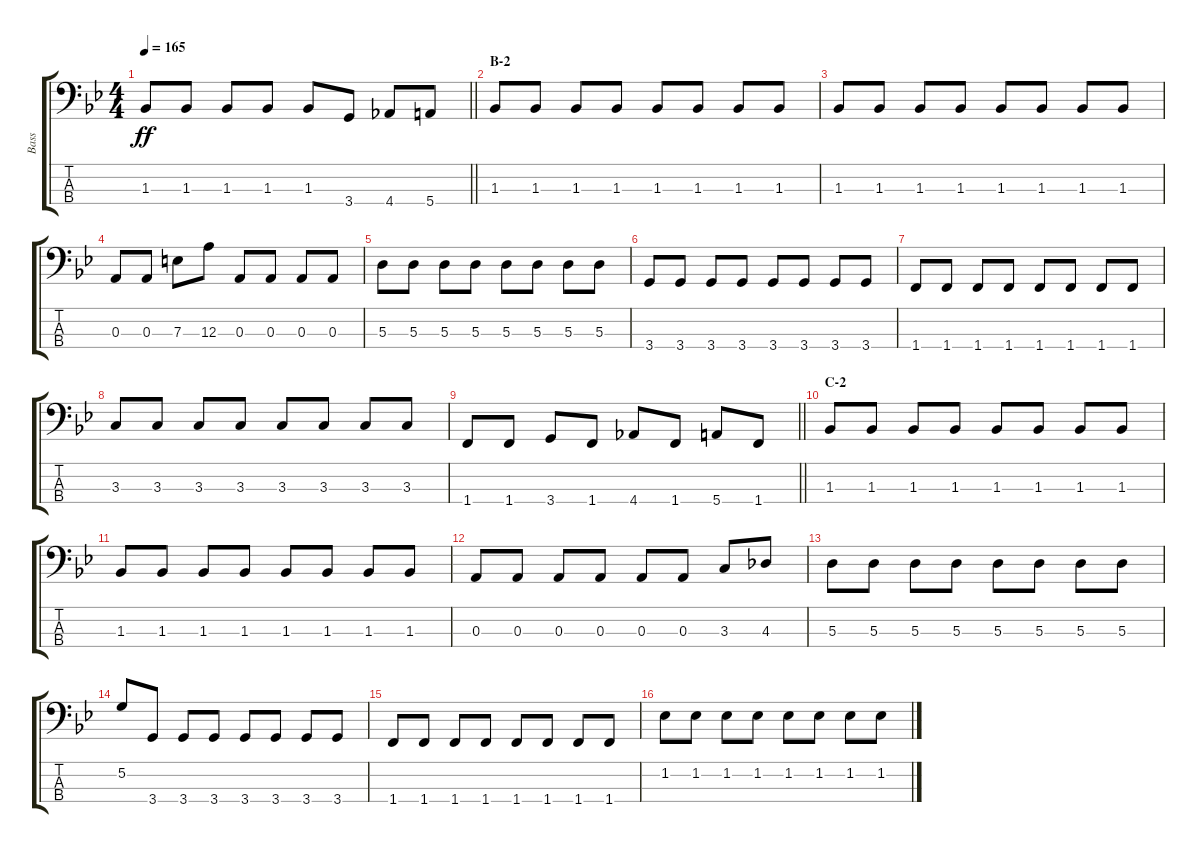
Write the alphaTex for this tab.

\track ("Bass" "Bass") {instrument electricbasspick}
\staff {score tabs}
\tuning (G2 D2 A1 E1) {hide}
\ts (4 4)
\tempo 165
\clef f4
\barLineRight lightlight
\ks bb
1.3.8{dy ff} 1.3.8 1.3.8 1.3.8 1.3.8 3.4.8 4.4.8 5.4.8 |
\section ("" "B-2")
1.3.8 1.3.8 1.3.8 1.3.8 1.3.8 1.3.8 1.3.8 1.3.8 |
1.3.8 1.3.8 1.3.8 1.3.8 1.3.8 1.3.8 1.3.8 1.3.8 |
0.3.8 0.3.8 7.3.8 12.3.8 0.3.8 0.3.8 0.3.8 0.3.8 |
5.3.8 5.3.8 5.3.8 5.3.8 5.3.8 5.3.8 5.3.8 5.3.8 |
3.4.8 3.4.8 3.4.8 3.4.8 3.4.8 3.4.8 3.4.8 3.4.8 |
1.4.8 1.4.8 1.4.8 1.4.8 1.4.8 1.4.8 1.4.8 1.4.8 |
3.3.8 3.3.8 3.3.8 3.3.8 3.3.8 3.3.8 3.3.8 3.3.8 |
\barLineRight lightlight
1.4.8 1.4.8 3.4.8 1.4.8 4.4.8 1.4.8 5.4.8 1.4.8 |
\section ("" "C-2")
1.3.8 1.3.8 1.3.8 1.3.8 1.3.8 1.3.8 1.3.8 1.3.8 |
1.3.8 1.3.8 1.3.8 1.3.8 1.3.8 1.3.8 1.3.8 1.3.8 |
0.3.8 0.3.8 0.3.8 0.3.8 0.3.8 0.3.8 3.3.8 4.3.8 |
5.3.8 5.3.8 5.3.8 5.3.8 5.3.8 5.3.8 5.3.8 5.3.8 |
5.2.8 3.4.8 3.4.8 3.4.8 3.4.8 3.4.8 3.4.8 3.4.8 |
1.4.8 1.4.8 1.4.8 1.4.8 1.4.8 1.4.8 1.4.8 1.4.8 |
1.2.8 1.2.8 1.2.8 1.2.8 1.2.8 1.2.8 1.2.8 1.2.8
